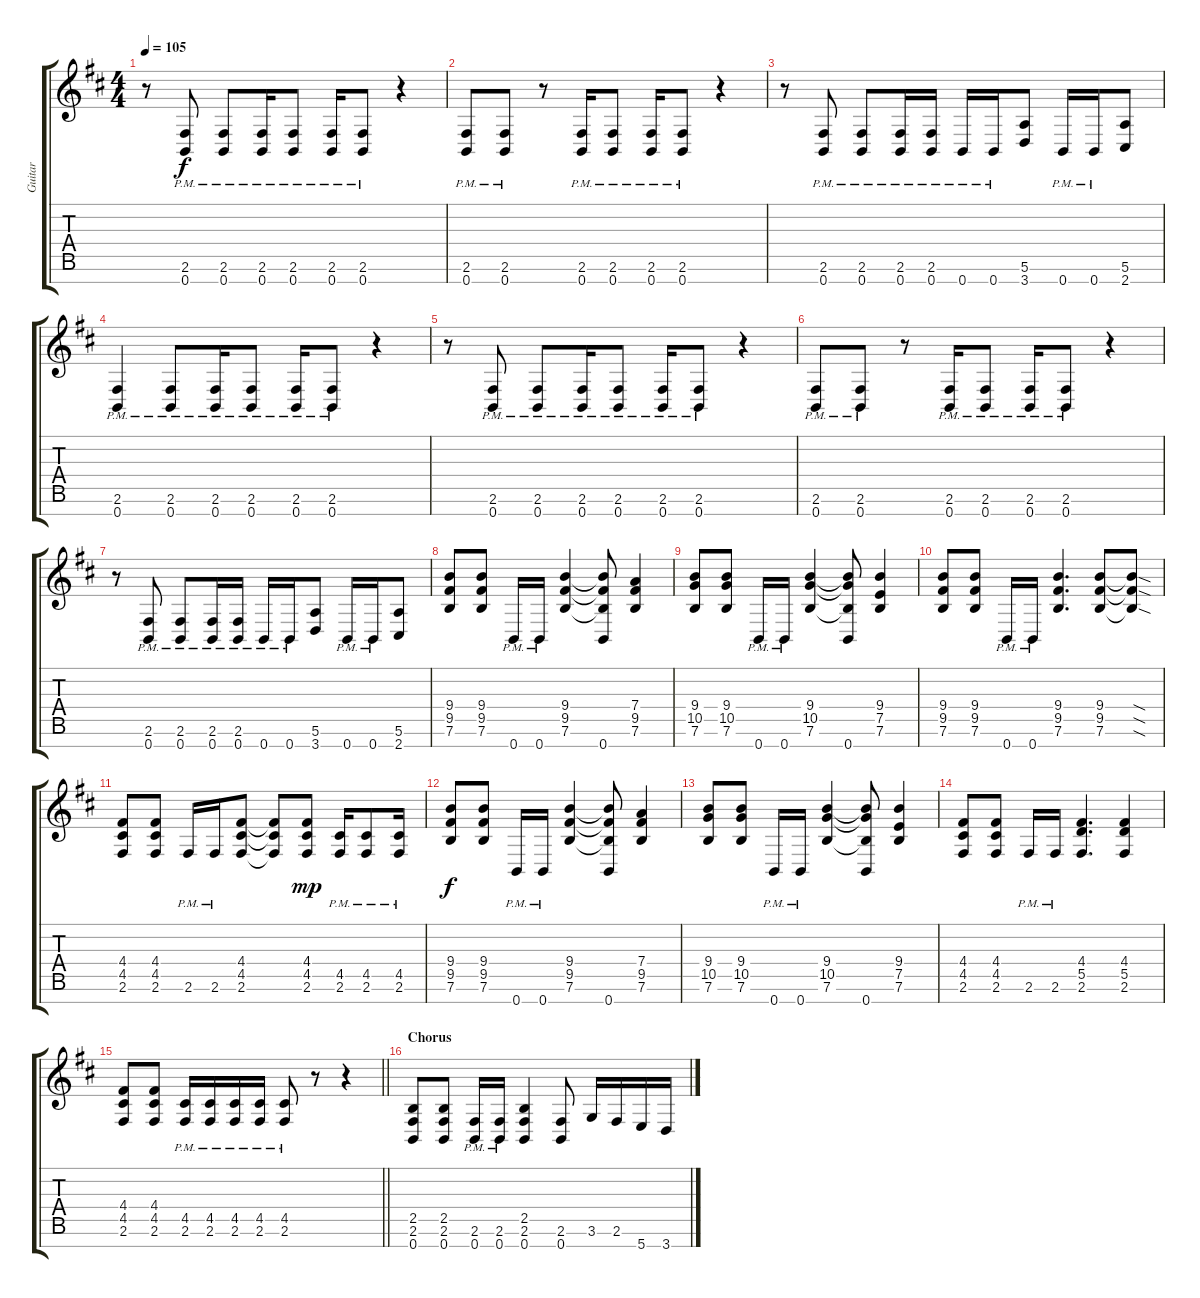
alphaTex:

\track ("Guitar" "Guitar") {instrument distortionguitar}
\staff {score tabs}
\tuning (E4 B3 G3 D3 A2 E2 B1) {hide}
\ts (4 4)
\tempo 105
\clef g2
\ks d
r.8{dy f} (2.6{pm} 0.7{pm}).8 (2.6{pm} 0.7{pm}).8 (2.6{pm} 0.7{pm}).16 (2.6{pm} 0.7{pm}).8 (2.6{pm} 0.7{pm}).16 (2.6{pm} 0.7{pm}).8 r.4 |
(2.6{pm} 0.7{pm}).8 (2.6{pm} 0.7{pm}).8 r.8 (2.6{pm} 0.7{pm}).16 (2.6{pm} 0.7{pm}).8 (2.6{pm} 0.7{pm}).16 (2.6{pm} 0.7{pm}).8 r.4 |
r.8 (2.6{pm} 0.7{pm}).8 (2.6{pm} 0.7{pm}).8 (2.6{pm} 0.7{pm}).16 (2.6{pm} 0.7{pm}).16 0.7{pm}.16 0.7{pm}.16 (5.6 3.7).8 0.7{pm}.16 0.7{pm}.16 (5.6 2.7).8 |
(2.6{pm} 0.7{pm}).4 (2.6{pm} 0.7{pm}).8 (2.6{pm} 0.7{pm}).16 (2.6{pm} 0.7{pm}).8 (2.6{pm} 0.7{pm}).16 (2.6{pm} 0.7{pm}).8 r.4 |
r.8 (2.6{pm} 0.7{pm}).8 (2.6{pm} 0.7{pm}).8 (2.6{pm} 0.7{pm}).16 (2.6{pm} 0.7{pm}).8 (2.6{pm} 0.7{pm}).16 (2.6{pm} 0.7{pm}).8 r.4 |
(2.6{pm} 0.7{pm}).8 (2.6{pm} 0.7{pm}).8 r.8 (2.6{pm} 0.7{pm}).16 (2.6{pm} 0.7{pm}).8 (2.6{pm} 0.7{pm}).16 (2.6{pm} 0.7{pm}).8 r.4 |
r.8 (2.6{pm} 0.7{pm}).8 (2.6{pm} 0.7{pm}).8 (2.6{pm} 0.7{pm}).16 (2.6{pm} 0.7{pm}).16 0.7{pm}.16 0.7{pm}.16 (5.6 3.7).8 0.7{pm}.16 0.7{pm}.16 (5.6 2.7).8 |
(9.4 9.5 7.6).8 (9.4 9.5 7.6).8 0.7{pm}.16 0.7{pm}.16 (9.4 9.5 7.6).4 (9.4{t} 9.5{t} 7.6{t} 0.7).8 (7.4 9.5 7.6).4 |
(9.4 10.5 7.6).8 (9.4 10.5 7.6).8 0.7{pm}.16 0.7{pm}.16 (9.4 10.5 7.6).4 (9.4{t} 10.5{t} 7.6{t} 0.7).8 (9.4 7.5 7.6).4 |
(9.4 9.5 7.6).8 (9.4 9.5 7.6).8 0.7{pm}.16 0.7{pm}.16 (9.4 9.5 7.6).4{d} (9.4 9.5 7.6).8 (9.4{sod t} 9.5{sod t} 7.6{sod t}).8 |
(4.4 4.5 2.6).8 (4.4 4.5 2.6).8 2.6{pm}.16 2.6{pm}.16 (4.4 4.5 2.6).8 (4.4{t} 4.5{t} 2.6{t}).8 (4.4 4.5 2.6).8{dy mp} (4.5{pm} 2.6{pm}).16 (4.5{pm} 2.6{pm}).8 (4.5{pm} 2.6{pm}).16 |
(9.4 9.5 7.6).8{dy f} (9.4 9.5 7.6).8 0.7{pm}.16 0.7{pm}.16 (9.4 9.5 7.6).4 (9.4{t} 9.5{t} 7.6{t} 0.7).8 (7.4 9.5 7.6).4 |
(9.4 10.5 7.6).8 (9.4 10.5 7.6).8 0.7{pm}.16 0.7{pm}.16 (9.4 10.5 7.6).4 (9.4{t} 10.5{t} 7.6{t} 0.7).8 (9.4 7.5 7.6).4 |
(4.4 4.5 2.6).8 (4.4 4.5 2.6).8 2.6{pm}.16 2.6{pm}.16 (4.4 5.5 2.6).4{d} (4.4 5.5 2.6).4 |
\barLineRight lightlight
(4.4 4.5 2.6).8 (4.4 4.5 2.6).8 (4.5{pm} 2.6{pm}).16 (4.5{pm} 2.6{pm}).16 (4.5{pm} 2.6{pm}).16 (4.5{pm} 2.6{pm}).16 (4.5{pm} 2.6{pm}).8 r.8 r.4 |
\section ("" "Chorus")
(2.5 2.6 0.7).8 (2.5 2.6 0.7).8 (2.6{pm} 0.7{pm}).16 (2.6{pm} 0.7{pm}).16 (2.5 2.6 0.7).4 (2.6 0.7).8 3.6.16 2.6.16 5.7.16 3.7.16
